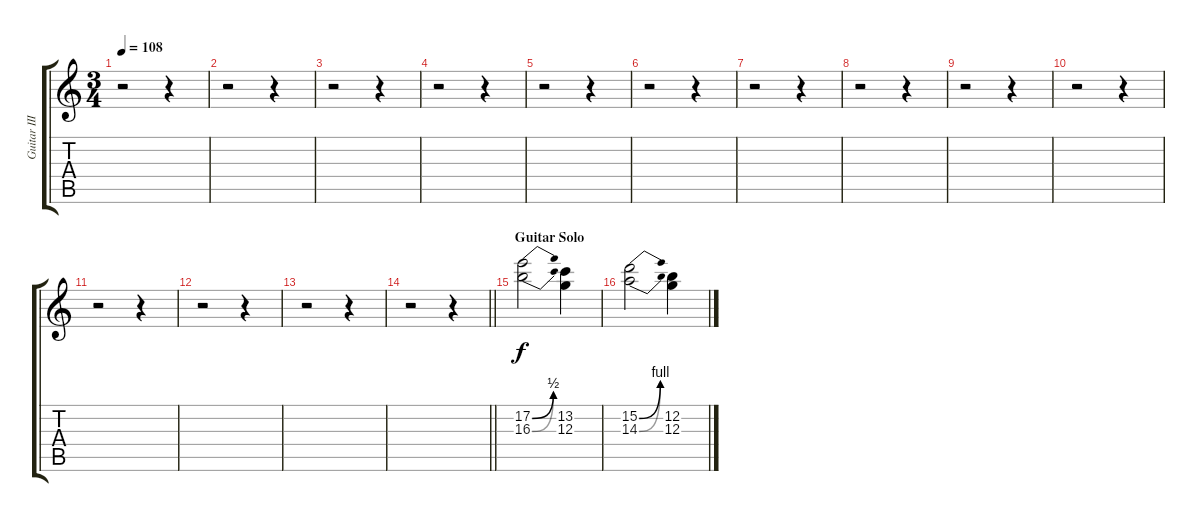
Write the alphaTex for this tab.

\track ("Guitar III " "Guitar III") {instrument electricguitarjazz}
\staff {score tabs}
\tuning (E4 B3 G3 D3 A2 E2) {hide}
\ts (3 4)
\tempo 108
\clef g2
\ks c
r.2{dy f} r.4 |
r.2 r.4 |
r.2 r.4 |
r.2 r.4 |
r.2 r.4 |
r.2 r.4 |
r.2 r.4 |
r.2 r.4 |
r.2 r.4 |
r.2 r.4 |
r.2 r.4 |
r.2 r.4 |
r.2 r.4 |
\barLineRight lightlight
r.2 r.4 |
\section ("" "Guitar Solo")
(17.2{be (bend 0 0 60 2)} 16.3{be (bend 0 0 60 2)}).2 (13.2 12.3).4 |
(15.2{be (bend 0 0 60 4)} 14.3{be (bend 0 0 60 4)}).2 (12.2 12.3).4
